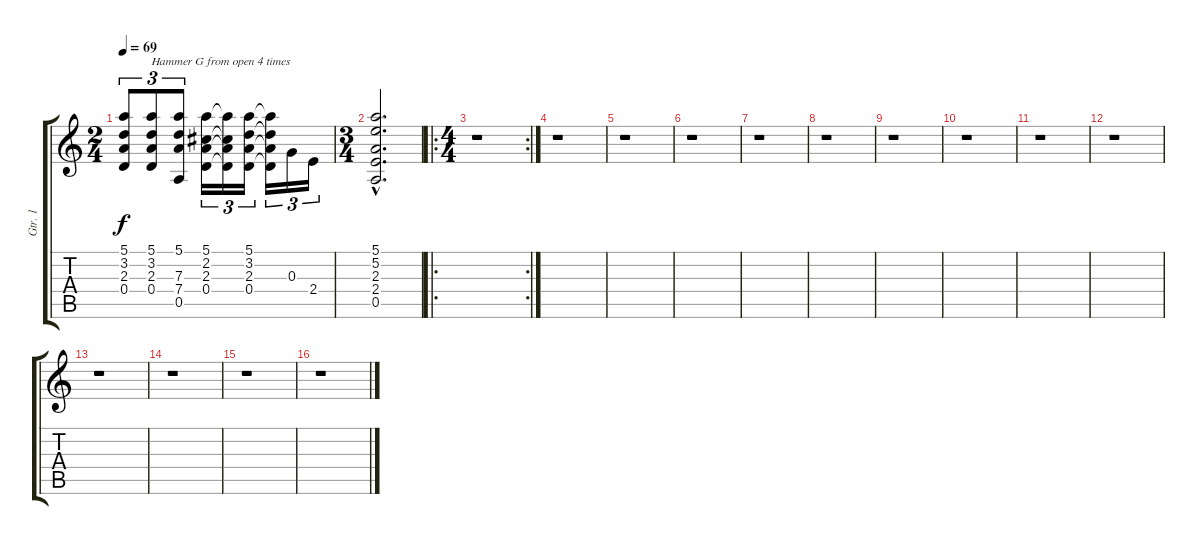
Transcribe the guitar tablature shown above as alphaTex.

\track ("Gtr. 1" "Gtr. 1") {instrument electricguitarclean}
\staff {score tabs}
\tuning (E4 B3 G3 D3 A2 E2) {hide}
\ts (2 4)
\tempo 69
\clef g2
\ks c
(5.1 3.2 2.3 0.4).8{tu (3 2) dy f} (5.1 3.2 2.3 0.4).8{tu (3 2) txt "Hammer G from open 4 times"} (5.1 7.3 7.4 0.5).8{tu (3 2)} (5.1 2.2 2.3 0.4).16{tu (3 2)} (5.1{t} 2.2{t} 2.3{t} 0.4{t}).16{tu (3 2)} (5.1 3.2 2.3 0.4).16{tu (3 2)} (5.1{t} 3.2{t} 2.3{t} 0.4{t}).16{tu (3 2)} 0.3.16{tu (3 2)} 2.4.16{tu (3 2)} |
\ts (3 4)
(5.1{hac} 5.2{hac} 2.3{hac} 2.4{hac} 0.5{hac}).2{d} |
\ro
\rc 2
\ts (4 4)
r.1 |
r.1 |
r.1 |
r.1 |
r.1 |
r.1 |
r.1 |
r.1 |
r.1 |
r.1 |
r.1 |
r.1 |
r.1 |
r.1
